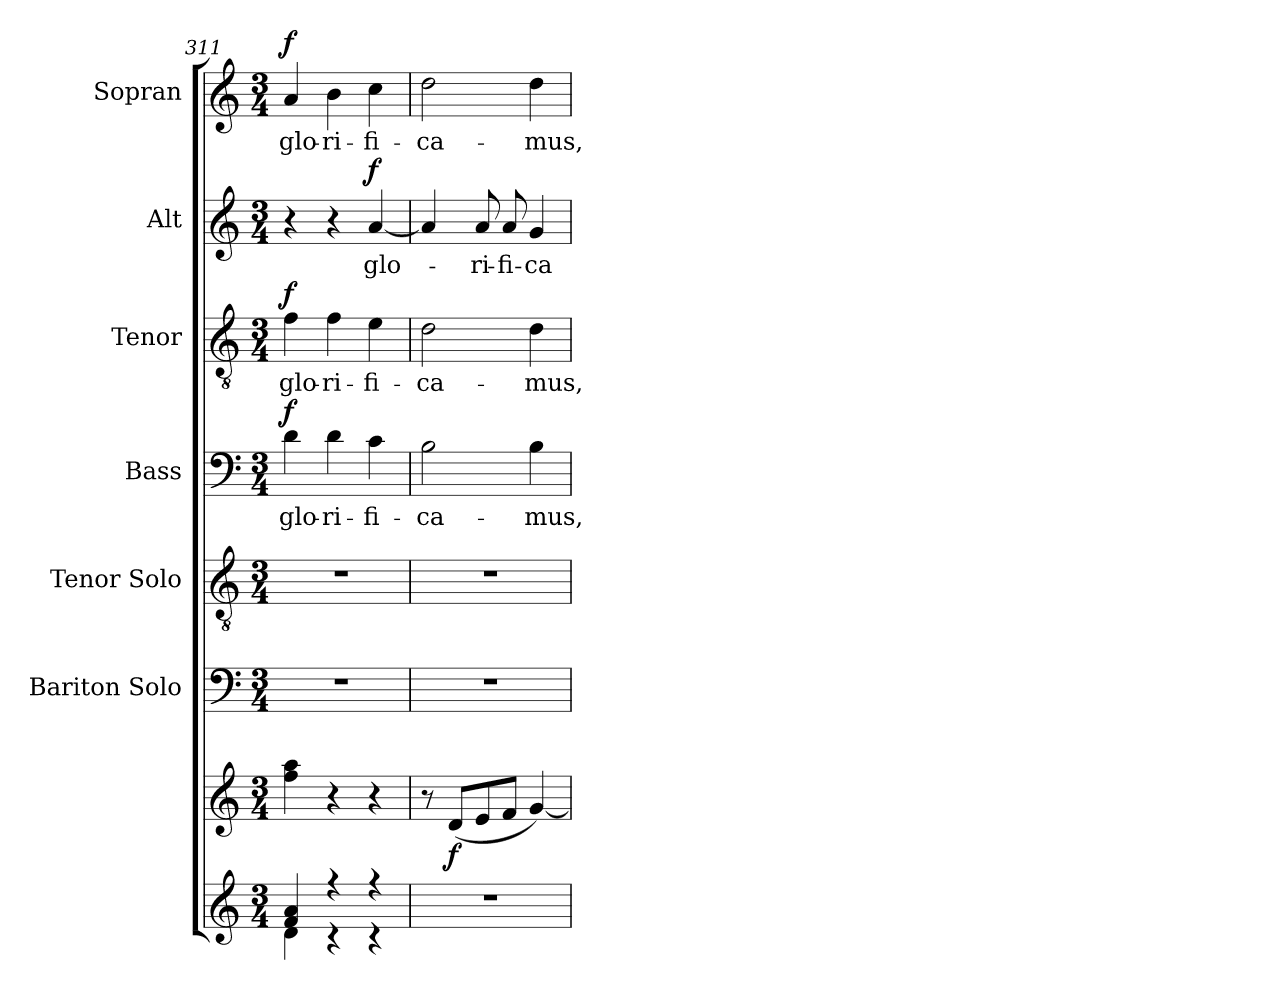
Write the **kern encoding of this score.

**kern	**kern	**dynam	**kern	**kern	**kern	**text	**dynam	**kern	**text	**dynam	**kern	**text	**dynam	**kern	**text	**dynam
*part7	*part7	*part7	*part6	*part5	*part4	*part4	*part4	*part3	*part3	*part3	*part2	*part2	*part2	*part1	*part1	*part1
*staff8	*staff7	*staff7/8	*staff6	*staff5	*staff4	*staff4	*staff4	*staff3	*staff3	*staff3	*staff2	*staff2	*staff2	*staff1	*staff1	*staff1
*	*	*	*I"Bariton Solo	*I"Tenor Solo	*I"Bass	*	*	*I"Tenor	*	*	*I"Alt	*	*	*I"Sopran	*	*
*	*	*	*	*	*I'B.	*	*	*I'T.	*	*	*I'A.	*	*	*I'S.	*	*
*clefG2	*clefG2	*	*clefF4	*clefGv2	*clefF4	*	*	*clefGv2	*	*	*clefG2	*	*	*clefG2	*	*
*k[]	*k[]	*	*k[]	*k[]	*k[]	*	*	*k[]	*	*	*k[]	*	*	*k[]	*	*
*C:	*C:	*	*C:	*C:	*C:	*	*	*C:	*	*	*C:	*	*	*C:	*	*
*M3/4	*M3/4	*	*M3/4	*M3/4	*M3/4	*	*	*M3/4	*	*	*M3/4	*	*	*M3/4	*	*
=311	=311	=311	=311	=311	=311	=311	=311	=311	=311	=311	=311	=311	=311	=311	=311	=311
*^	*	*	*	*	*	*	*	*	*	*	*	*	*	*	*	*
!	!	!	!	!	!	!	!LO:LY:b	!LO:DY:a	!	!LO:LY:b	!LO:DY:a	!	!	!	!	!LO:LY:b	!LO:DY:a
4f/ 4a/	4d\	4ff\ 4aa\	.	2.r	2.r	4d\	glo-	f	4f\	glo-	f	4r	.	.	4a/	glo-	f
!	!	!	!	!	!	!	!LO:LY:b	!	!	!LO:LY:b	!	!	!	!	!	!LO:LY:b	!
4r	4r	4r	.	.	.	4d\	-ri-	.	4f\	-ri-	.	4r	.	.	4b\	-ri-	.
!	!	!	!	!	!	!	!LO:LY:b	!	!	!LO:LY:b	!	!	!LO:LY:b	!LO:DY:a	!	!LO:LY:b	!
4r	4r	4r	.	.	.	4c\	-fi-	.	4e\	-fi-	.	[4a/	glo-	f	4cc\	-fi-	.
=312	=312	=312	=312	=312	=312	=312	=312	=312	=312	=312	=312	=312	=312	=312	=312	=312	=312
!	!	!	!	!	!	!	!LO:LY:b	!	!	!LO:LY:b	!	!	!	!	!	!LO:LY:b	!
*v	*v	*	*	*	*	*	*	*	*	*	*	*	*	*	*	*	*
2.r	8r	.	2.r	2.r	2B\	-ca-	.	2d\	-ca-	.	4a/]	.	.	2dd\	-ca-	.
!	!	!LO:DY:b	!	!	!	!	!	!	!	!	!	!	!	!	!	!
.	(<8d/L	f	.	.	.	.	.	.	.	.	.	.	.	.	.	.
!	!	!	!	!	!	!	!	!	!	!	!	!LO:LY:b	!	!	!	!
.	8e/	.	.	.	.	.	.	.	.	.	8a/	-ri-	.	.	.	.
!	!	!	!	!	!	!	!	!	!	!	!	!LO:LY:b	!	!	!	!
.	8f/J	.	.	.	.	.	.	.	.	.	8a/	-fi-	.	.	.	.
!	!	!	!	!	!	!LO:LY:b	!	!	!LO:LY:b	!	!	!LO:LY:b	!	!	!LO:LY:b	!
.	[4g/)	.	.	.	4B\	-mus,	.	4d\	-mus,	.	4g/	-ca-	.	4dd\	-mus,	.
=	=	=	=	=	=	=	=	=	=	=	=	=	=	=	=	=
*-	*-	*-	*-	*-	*-	*-	*-	*-	*-	*-	*-	*-	*-	*-	*-	*-
